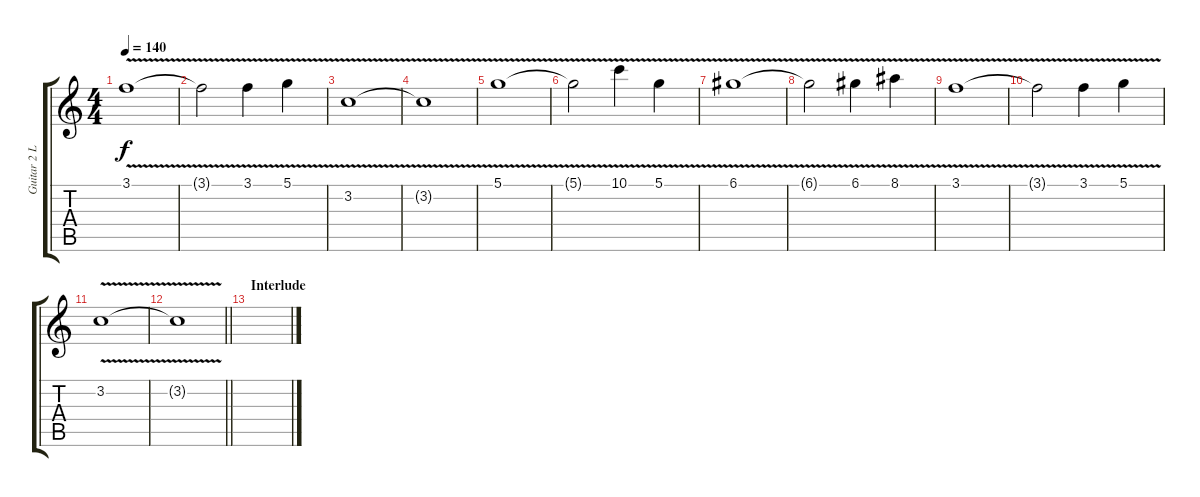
\track ("Guitar 2 Lead" "Guitar 2 L") {instrument distortionguitar}
\staff {score tabs}
\tuning (D4 A3 F3 C3 G2 C2) {hide}
\ts (4 4)
\tempo 140
\clef g2
\ks c
3.1{v}.1{dy f} |
3.1{t}.2 3.1{v}.4 5.1{v}.4 |
3.2{v}.1 |
3.2{t}.1 |
5.1{v}.1 |
5.1{t}.2 10.1{v}.4 5.1{v}.4 |
6.1{v}.1 |
6.1{t}.2 6.1{v}.4 8.1{v}.4 |
3.1{v}.1 |
3.1{t}.2 3.1{v}.4 5.1{v}.4 |
3.2{v}.1 |
\barLineRight lightlight
3.2{t}.1 |
\section ("" "Interlude")
